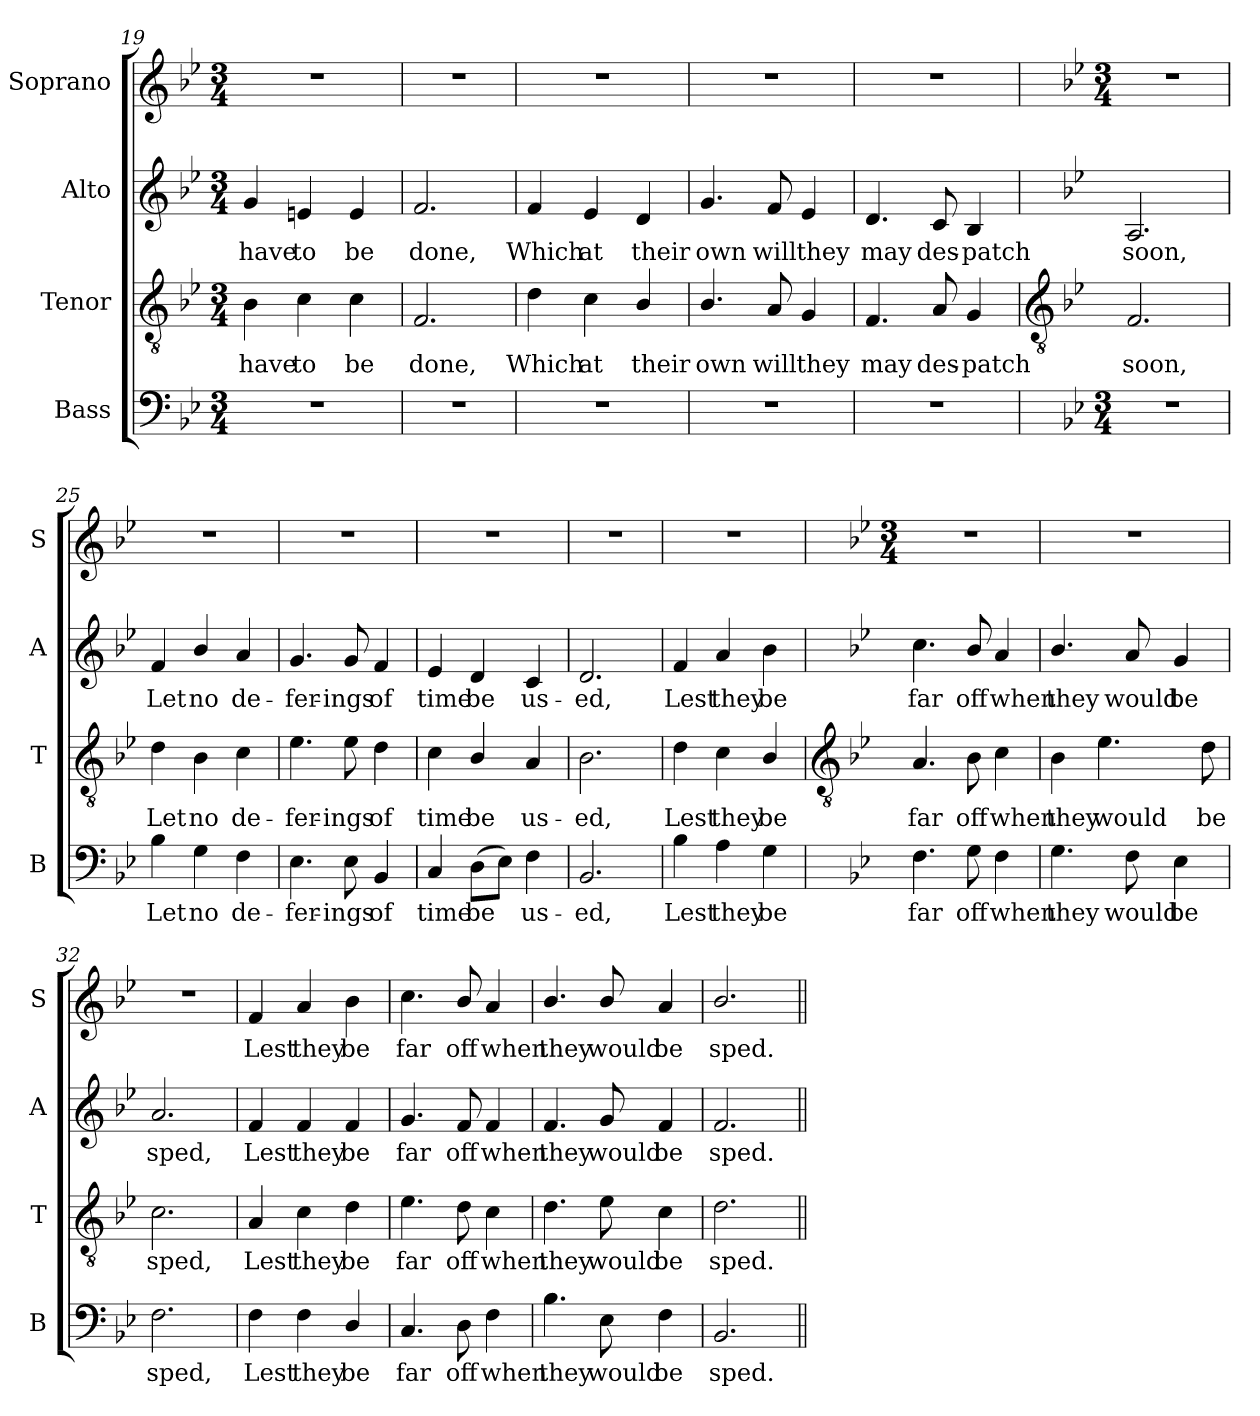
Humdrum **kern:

**kern	**text	**kern	**text	**kern	**text	**kern	**text
*part4	*part4	*part3	*part3	*part2	*part2	*part1	*part1
*staff4	*staff4	*staff3	*staff3	*staff2	*staff2	*staff1	*staff1
*I"Bass	*	*I"Tenor	*	*I"Alto	*	*I"Soprano	*
*I'B	*	*I'T	*	*I'A	*	*I'S	*
*clefF4	*	*clefGv2	*	*clefG2	*	*clefG2	*
*k[b-e-]	*	*k[b-e-]	*	*k[b-e-]	*	*k[b-e-]	*
*B-:	*	*B-:	*	*B-:	*	*B-:	*
*M3/4	*	*M3/4	*	*M3/4	*	*M3/4	*
=19	=19	=19	=19	=19	=19	=19	=19
!	!	!	!LO:LY:b	!	!LO:LY:b	!	!
2.r	.	4B-	have	4g	have	2.r	.
!	!	!	!LO:LY:b	!	!LO:LY:b	!	!
.	.	4c	to	4en	to	.	.
!	!	!	!LO:LY:b	!	!LO:LY:b	!	!
.	.	4c	be	4e	be	.	.
=20	=20	=20	=20	=20	=20	=20	=20
!	!	!	!LO:LY:b	!	!LO:LY:b	!	!
2.r	.	2.F	done,	2.f	done,	2.r	.
=21	=21	=21	=21	=21	=21	=21	=21
!	!	!	!LO:LY:b	!	!LO:LY:b	!	!
2.r	.	4d	Which	4f	Which	2.r	.
!	!	!	!LO:LY:b	!	!LO:LY:b	!	!
.	.	4c	at	4e-	at	.	.
!	!	!	!LO:LY:b	!	!LO:LY:b	!	!
.	.	4B-/	their	4d	their	.	.
=22	=22	=22	=22	=22	=22	=22	=22
!	!	!	!LO:LY:b	!	!LO:LY:b	!	!
2.r	.	4.B-/	own	4.g	own	2.r	.
!	!	!	!LO:LY:b	!	!LO:LY:b	!	!
.	.	8A	will	8f	will	.	.
!	!	!	!LO:LY:b	!	!LO:LY:b	!	!
.	.	4G	they	4e-	they	.	.
=23	=23	=23	=23	=23	=23	=23	=23
!	!	!	!LO:LY:b	!	!LO:LY:b	!	!
2.r	.	4.F	may	4.d	may	2.r	.
!	!	!	!LO:LY:b	!	!LO:LY:b	!	!
.	.	8A	des-	8c	des-	.	.
!	!	!	!LO:LY:b	!	!LO:LY:b	!	!
.	.	4G	-patch	4B-	-patch	.	.
!!LO:LB:g=z
=24	=24	=24	=24	=24	=24	=24	=24
*	*	*clefGv2	*	*	*	*	*
*k[b-e-]	*	*	*	*	*	*	*
*B-:	*	*	*	*	*	*	*
*M3/4	*	*	*	*	*	*M3/4	*
!LO:N:vis=1	!	!	!LO:LY:b	!	!LO:LY:b	!	!
2.r	.	2.F	soon,	2.A	soon,	2.r	.
=25	=25	=25	=25	=25	=25	=25	=25
!	!LO:LY:b	!	!LO:LY:b	!	!LO:LY:b	!	!
4B-	Let	4d	Let	4f	Let	2.r	.
!	!LO:LY:b	!	!LO:LY:b	!	!LO:LY:b	!	!
4G	no	4B-	no	4b-/	no	.	.
!	!LO:LY:b	!	!LO:LY:b	!	!LO:LY:b	!	!
4F	de-	4c	de-	4a	de-	.	.
=26	=26	=26	=26	=26	=26	=26	=26
!	!LO:LY:b	!	!LO:LY:b	!	!LO:LY:b	!	!
4.E-	-fer-	4.e-	-fer-	4.g	-fer-	2.r	.
!	!LO:LY:b	!	!LO:LY:b	!	!LO:LY:b	!	!
8E-	-ings	8e-	-ings	8g	-ings	.	.
!	!LO:LY:b	!	!LO:LY:b	!	!LO:LY:b	!	!
4BB-	of	4d	of	4f	of	.	.
=27	=27	=27	=27	=27	=27	=27	=27
!	!LO:LY:b	!	!LO:LY:b	!	!LO:LY:b	!	!
4C	time	4c	time	4e-	time	2.r	.
!	!LO:LY:b	!	!LO:LY:b	!	!LO:LY:b	!	!
(>8DL	be	4B-/	be	4d	be	.	.
8E-J)	.	.	.	.	.	.	.
!	!LO:LY:b	!	!LO:LY:b	!	!LO:LY:b	!	!
4F	us-	4A	us-	4c	us-	.	.
=28	=28	=28	=28	=28	=28	=28	=28
!	!LO:LY:b	!	!LO:LY:b	!	!LO:LY:b	!	!
2.BB-	-ed,	2.B-	-ed,	2.d	-ed,	2.r	.
=29	=29	=29	=29	=29	=29	=29	=29
!	!LO:LY:b	!	!LO:LY:b	!	!LO:LY:b	!	!
4B-	Lest	4d	Lest	4f	Lest	2.r	.
!	!LO:LY:b	!	!LO:LY:b	!	!LO:LY:b	!	!
4A	they	4c	they	4a	they	.	.
!	!LO:LY:b	!	!LO:LY:b	!	!LO:LY:b	!	!
4G	be	4B-/	be	4b-	be	.	.
!!LO:LB:g=z
=30	=30	=30	=30	=30	=30	=30	=30
*	*	*clefGv2	*	*	*	*	*
*	*	*	*	*	*	*k[b-e-]	*
*	*	*	*	*	*	*B-:	*
*	*	*	*	*	*	*M3/4	*
!	!LO:LY:b	!	!LO:LY:b	!	!LO:LY:b	!LO:N:vis=1	!
4.F	far	4.A	far	4.cc	far	2.r	.
!	!LO:LY:b	!	!LO:LY:b	!	!LO:LY:b	!	!
8G	off	8B-	off	8b-/	off	.	.
!	!LO:LY:b	!	!LO:LY:b	!	!LO:LY:b	!	!
4F	when	4c	when	4a	when	.	.
=31	=31	=31	=31	=31	=31	=31	=31
!	!LO:LY:b	!	!LO:LY:b	!	!LO:LY:b	!LO:N:vis=1	!
4.G	they	4B-	they	4.b-/	they	2.r	.
!	!	!	!LO:LY:b	!	!	!	!
.	.	4.e-	would	.	.	.	.
!	!LO:LY:b	!	!	!	!LO:LY:b	!	!
8F	would	.	.	8a	would	.	.
!	!LO:LY:b	!	!	!	!LO:LY:b	!	!
4E-	be	.	.	4g	be	.	.
!	!	!	!LO:LY:b	!	!	!	!
.	.	8d	be	.	.	.	.
=32	=32	=32	=32	=32	=32	=32	=32
!	!LO:LY:b	!	!LO:LY:b	!	!LO:LY:b	!LO:N:vis=1	!
2.F	sped,	2.c	sped,	2.a	sped,	2.r	.
=33	=33	=33	=33	=33	=33	=33	=33
!	!LO:LY:b	!	!LO:LY:b	!	!LO:LY:b	!	!LO:LY:b
4F	Lest	4A	Lest	4f	Lest	4f	Lest
!	!LO:LY:b	!	!LO:LY:b	!	!LO:LY:b	!	!LO:LY:b
4F	they	4c	they	4f	they	4a	they
!	!LO:LY:b	!	!LO:LY:b	!	!LO:LY:b	!	!LO:LY:b
4D/	be	4d	be	4f	be	4b-	be
=34	=34	=34	=34	=34	=34	=34	=34
!	!LO:LY:b	!	!LO:LY:b	!	!LO:LY:b	!	!LO:LY:b
4.C	far	4.e-	far	4.g	far	4.cc	far
!	!LO:LY:b	!	!LO:LY:b	!	!LO:LY:b	!	!LO:LY:b
8D	off	8d	off	8f	off	8b-/	off
!	!LO:LY:b	!	!LO:LY:b	!	!LO:LY:b	!	!LO:LY:b
4F	when	4c	when	4f	when	4a	when
=35	=35	=35	=35	=35	=35	=35	=35
!	!LO:LY:b	!	!LO:LY:b	!	!LO:LY:b	!	!LO:LY:b
4.B-	they	4.d	they	4.f	they	4.b-/	they
!	!LO:LY:b	!	!LO:LY:b	!	!LO:LY:b	!	!LO:LY:b
8E-	would	8e-	would	8g	would	8b-/	would
!	!LO:LY:b	!	!LO:LY:b	!	!LO:LY:b	!	!LO:LY:b
4F	be	4c	be	4f	be	4a	be
=36	=36	=36	=36	=36	=36	=36	=36
!	!LO:LY:b	!	!LO:LY:b	!	!LO:LY:b	!	!LO:LY:b
2.BB-	sped.	2.d	sped.	2.f	sped.	2.b-/	sped.
=||	=||	=||	=||	=||	=||	=||	=||
*-	*-	*-	*-	*-	*-	*-	*-
